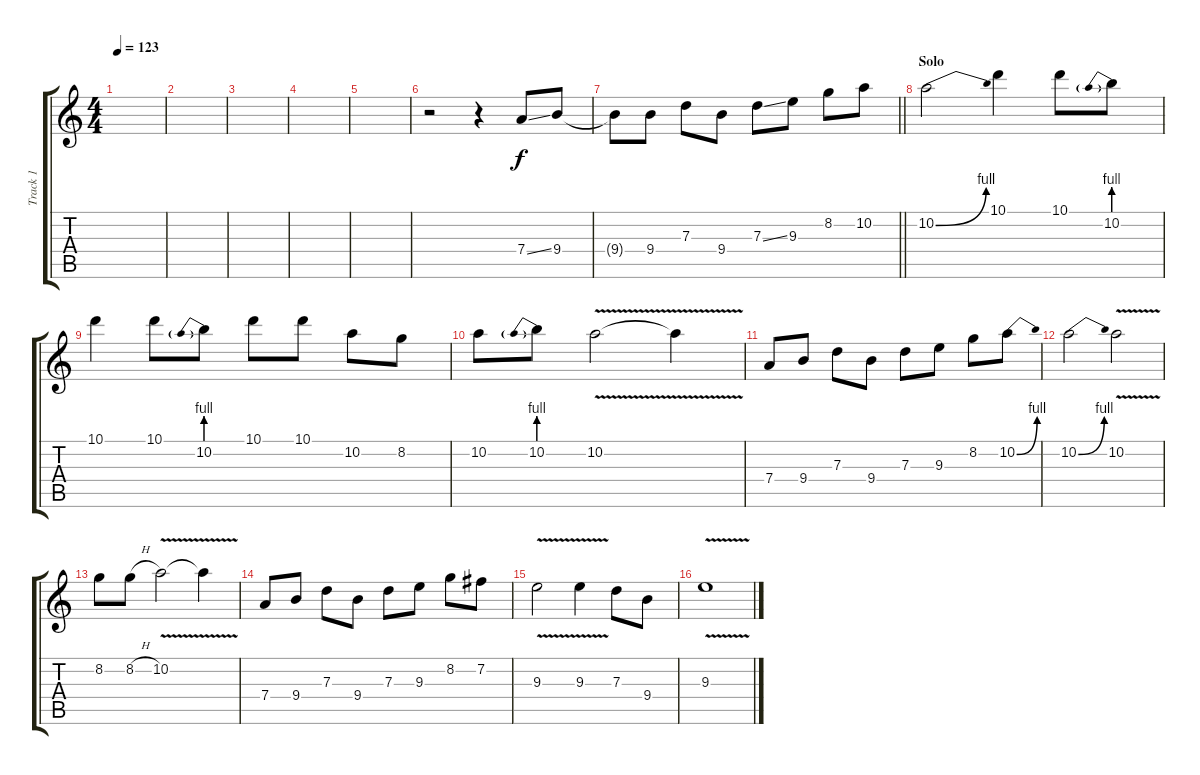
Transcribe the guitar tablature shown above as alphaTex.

\track ("Track 1" "Track 1") {instrument distortionguitar}
\staff {score tabs}
\tuning (E4 B3 G3 D3 A2 E2) {hide}
\ts (4 4)
\tempo 123
\clef g2
\ks c
|
|
|
|
|
r.2 r.4 7.4{ss}.8 9.4.8 |
\barLineRight lightlight
9.4{t}.8 9.4.8 7.3.8 9.4.8 7.3{ss}.8 9.3.8 8.2.8 10.2.8 |
\section ("" "Solo")
10.2{be (bend 0 0 60 4)}.2 10.1.4 10.1.8 10.2{be (prebend 0 4 60 4)}.8 |
10.1.4 10.1.8 10.2{be (prebend 0 4 60 4)}.8 10.1.8 10.1.8 10.2.8 8.2.8 |
10.2.8 10.2{be (prebend 0 4 60 4)}.8 10.2{v}.2 10.2{t}.4 |
7.4.8 9.4.8 7.3.8 9.4.8 7.3.8 9.3.8 8.2.8 10.2{be (bend 0 0 60 4)}.8 |
10.2{be (bend 0 0 60 4)}.2 10.2{v}.2 |
8.2.8 8.2{h}.8 10.2{v}.2 10.2{t}.4 |
7.4.8 9.4.8 7.3.8 9.4.8 7.3.8 9.3.8 8.2.8 7.2.8 |
9.3{v}.2 9.3{v}.4 7.3.8 9.4.8 |
9.3{v}.1
